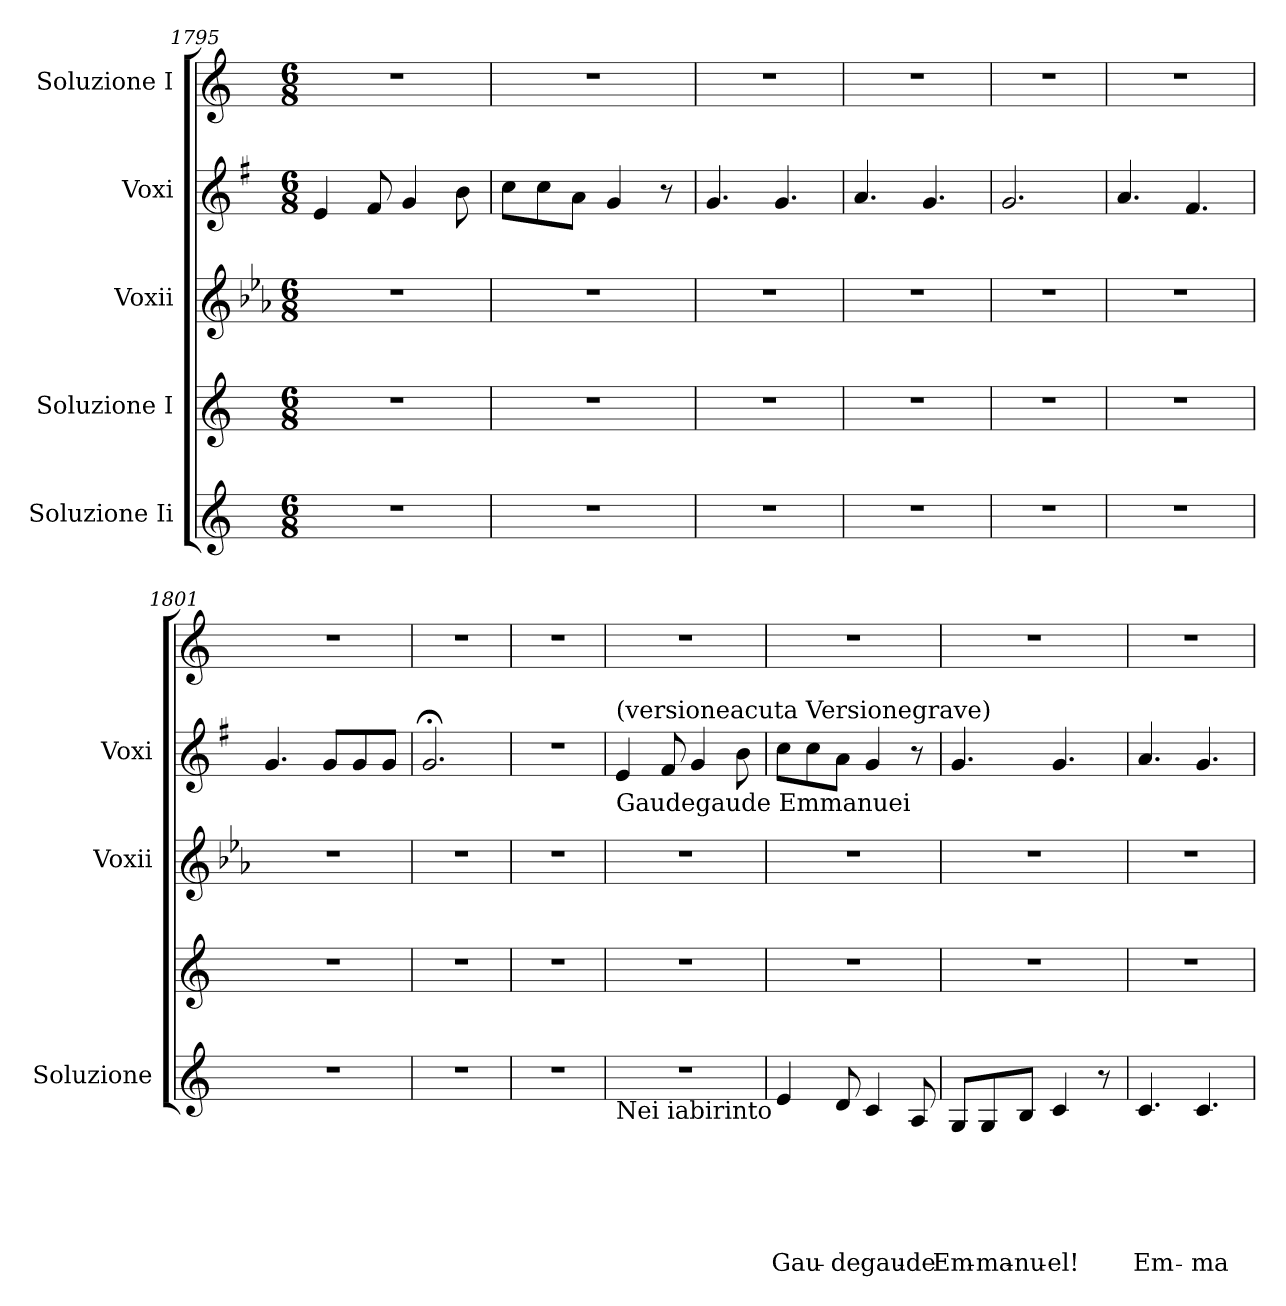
**kern	**text	**text	**text	**text	**text	**text	**kern	**kern	**kern	**kern
*part5	*part5	*part5	*part5	*part5	*part5	*part5	*part4	*part3	*part2	*part1
*staff5	*staff5	*staff5	*staff5	*staff5	*staff5	*staff5	*staff4	*staff3	*staff2	*staff1
*I"Soluzione Ii	*	*	*	*	*	*	*I"Soluzione I	*I"Voxii	*I"Voxi	*I"Soluzione I
*I'Soluzione	*	*	*	*	*	*	*	*I'Voxii	*I'Voxi	*
*clefG2	*	*	*	*	*	*	*clefG2	*clefG2	*clefG2	*clefG2
*k[]	*	*	*	*	*	*	*k[]	*k[b-e-a-]	*k[f#]	*k[]
*C:	*	*	*	*	*	*	*C:	*E-:	*G:	*C:
*M6/8	*	*	*	*	*	*	*M6/8	*M6/8	*M6/8	*M6/8
=1795	=1795	=1795	=1795	=1795	=1795	=1795	=1795	=1795	=1795	=1795
2.r	.	.	.	.	.	.	2.r	2.r	4e/	2.r
.	.	.	.	.	.	.	.	.	8f#/	.
.	.	.	.	.	.	.	.	.	4g/	.
.	.	.	.	.	.	.	.	.	8b\	.
=1796	=1796	=1796	=1796	=1796	=1796	=1796	=1796	=1796	=1796	=1796
2.r	.	.	.	.	.	.	2.r	2.r	8cc\L	2.r
.	.	.	.	.	.	.	.	.	8cc\	.
.	.	.	.	.	.	.	.	.	8a\J	.
.	.	.	.	.	.	.	.	.	4g/	.
.	.	.	.	.	.	.	.	.	8r	.
=1797	=1797	=1797	=1797	=1797	=1797	=1797	=1797	=1797	=1797	=1797
2.r	.	.	.	.	.	.	2.r	2.r	4.g/	2.r
.	.	.	.	.	.	.	.	.	4.g/	.
!!LO:LB:g=z
=1798	=1798	=1798	=1798	=1798	=1798	=1798	=1798	=1798	=1798	=1798
2.r	.	.	.	.	.	.	2.r	2.r	4.a/	2.r
.	.	.	.	.	.	.	.	.	4.g/	.
=1799	=1799	=1799	=1799	=1799	=1799	=1799	=1799	=1799	=1799	=1799
2.r	.	.	.	.	.	.	2.r	2.r	2.g/	2.r
=1800	=1800	=1800	=1800	=1800	=1800	=1800	=1800	=1800	=1800	=1800
2.r	.	.	.	.	.	.	2.r	2.r	4.a/	2.r
.	.	.	.	.	.	.	.	.	4.f#/	.
=1801	=1801	=1801	=1801	=1801	=1801	=1801	=1801	=1801	=1801	=1801
2.r	.	.	.	.	.	.	2.r	2.r	4.g/	2.r
.	.	.	.	.	.	.	.	.	8g/L	.
.	.	.	.	.	.	.	.	.	8g/	.
.	.	.	.	.	.	.	.	.	8g/J	.
=1802	=1802	=1802	=1802	=1802	=1802	=1802	=1802	=1802	=1802	=1802
2.r	.	.	.	.	.	.	2.r	2.r	2.g;/	2.r
=1803	=1803	=1803	=1803	=1803	=1803	=1803	=1803	=1803	=1803	=1803
!	!	!	!	!	!	!	!	!	!LO:N:vis=1	!
2.r	.	.	.	.	.	.	2.r	2.r	2.r	2.r
!!LO:PB:g=z
=1804	=1804	=1804	=1804	=1804	=1804	=1804	=1804	=1804	=1804	=1804
!	!	!	!	!	!	!	!	!	!LO:TX:b:t=Gaudegaude Emmanuei	!
!	!	!	!	!	!	!	!	!	!LO:TX:t=(versioneacuta  Versionegrave)	!
!LO:TX:b:t=Nei iabirinto	!	!	!	!	!	!	!	!	!	!
!LO:N:vis=1	!	!	!	!	!	!	!	!	!	!
2.r	.	.	.	.	.	.	2.r	2.r	4e/	2.r
.	.	.	.	.	.	.	.	.	8f#/	.
.	.	.	.	.	.	.	.	.	4g/	.
.	.	.	.	.	.	.	.	.	8b\	.
=1805	=1805	=1805	=1805	=1805	=1805	=1805	=1805	=1805	=1805	=1805
!	!	!	!	!	!	!LO:LY:b	!	!	!	!
4e/	.	.	.	.	.	Gau-	2.r	2.r	8cc\L	2.r
.	.	.	.	.	.	.	.	.	8cc\	.
!	!	!	!	!	!	!LO:LY:b	!	!	!	!
8d/	.	.	.	.	.	-de	.	.	8a\J	.
!	!	!	!	!	!	!LO:LY:b	!	!	!	!
4c/	.	.	.	.	.	gau-	.	.	4g/	.
!	!	!	!	!	!	!LO:LY:b	!	!	!	!
8A/	.	.	.	.	.	-de	.	.	8r	.
=1806	=1806	=1806	=1806	=1806	=1806	=1806	=1806	=1806	=1806	=1806
!	!	!	!	!	!	!LO:LY:b	!	!	!	!
8G/L	.	.	.	.	.	Em-	2.r	2.r	4.g/	2.r
!	!	!	!	!	!	!LO:LY:b	!	!	!	!
8G/	.	.	.	.	.	-ma-	.	.	.	.
!	!	!	!	!	!	!LO:LY:b	!	!	!	!
8B/J	.	.	.	.	.	-nu-	.	.	.	.
!	!	!	!	!	!	!LO:LY:b	!	!	!	!
4c/	.	.	.	.	.	-el!	.	.	4.g/	.
8r	.	.	.	.	.	.	.	.	.	.
=1807	=1807	=1807	=1807	=1807	=1807	=1807	=1807	=1807	=1807	=1807
!	!	!	!	!	!	!LO:LY:b	!	!	!	!
4.c/	.	.	.	.	.	Em-	2.r	2.r	4.a/	2.r
!	!	!	!	!	!	!LO:LY:b	!	!	!	!
4.c/	.	.	.	.	.	-ma-	.	.	4.g/	.
=	=	=	=	=	=	=	=	=	=	=
*-	*-	*-	*-	*-	*-	*-	*-	*-	*-	*-
